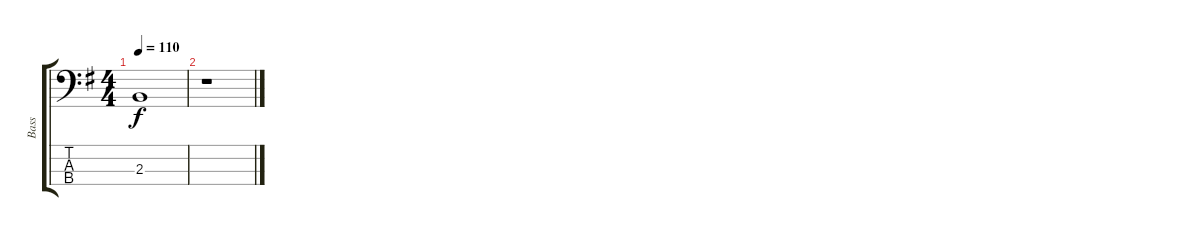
\track ("Bass" "Bass") {instrument electricbasspick}
\staff {score tabs}
\tuning (G2 D2 A1 E1) {hide}
\ts (4 4)
\tempo 110
\clef f4
\ks g
2.3.1{dy f} |
r.1
